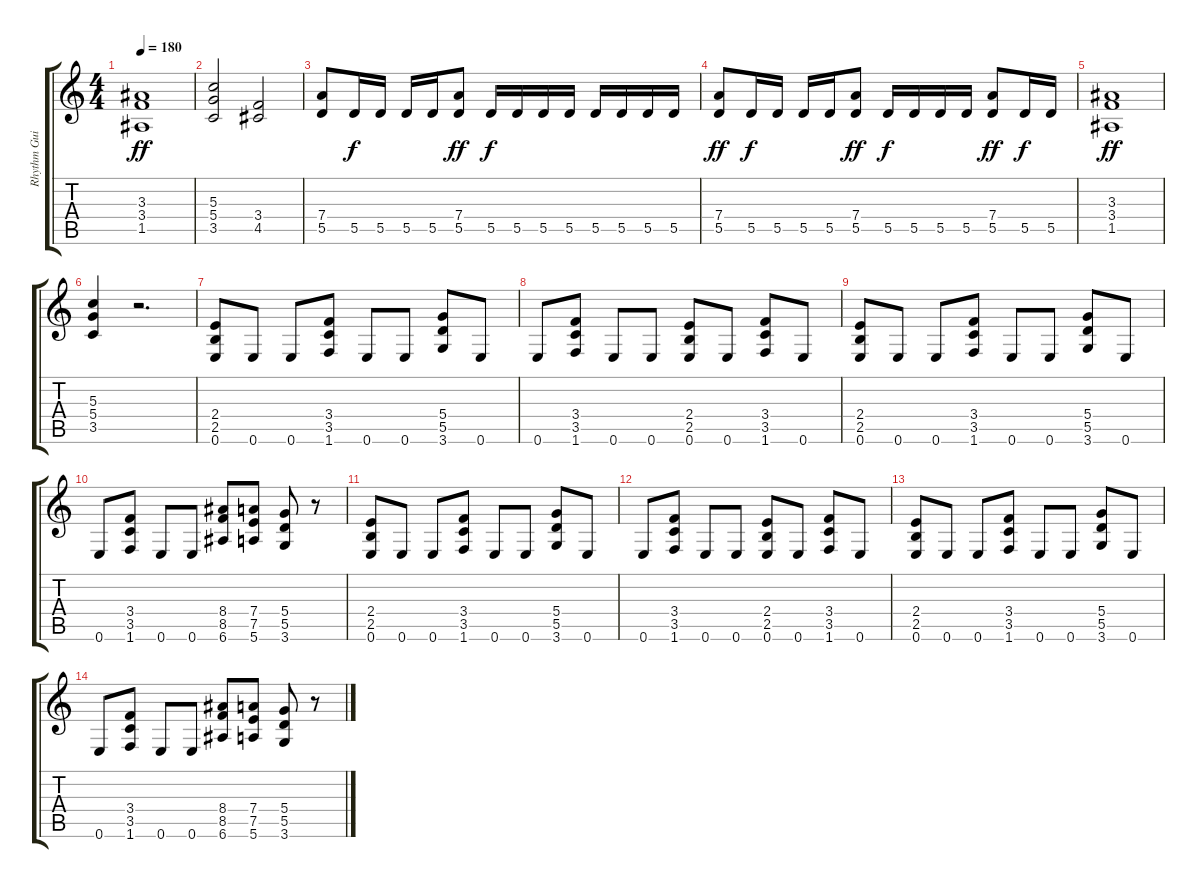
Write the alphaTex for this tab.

\track ("Rhythm Guitar" "Rhythm Gui") {instrument distortionguitar}
\staff {score tabs}
\tuning (E4 B3 G3 D3 A2 E2) {hide}
\ts (4 4)
\tempo 180
\clef g2
\ks c
(3.3 3.4 1.5).1{dy ff} |
(5.3 5.4 3.5).2 (3.4 4.5).2 |
(7.4 5.5).8 5.5.16{dy f} 5.5.16 5.5.16 5.5.16 (7.4 5.5).8{dy ff} 5.5.16{dy f} 5.5.16 5.5.16 5.5.16 5.5.16 5.5.16 5.5.16 5.5.16 |
(7.4 5.5).8{dy ff} 5.5.16{dy f} 5.5.16 5.5.16 5.5.16 (7.4 5.5).8{dy ff} 5.5.16{dy f} 5.5.16 5.5.16 5.5.16 (7.4 5.5).8{dy ff} 5.5.16{dy f} 5.5.16 |
(3.3 3.4 1.5).1{dy ff} |
(5.3 5.4 3.5).4 r.2{d} |
(2.4 2.5 0.6).8 0.6.8 0.6.8 (3.4 3.5 1.6).8 0.6.8 0.6.8 (5.4 5.5 3.6).8 0.6.8 |
0.6.8 (3.4 3.5 1.6).8 0.6.8 0.6.8 (2.4 2.5 0.6).8 0.6.8 (3.4 3.5 1.6).8 0.6.8 |
(2.4 2.5 0.6).8 0.6.8 0.6.8 (3.4 3.5 1.6).8 0.6.8 0.6.8 (5.4 5.5 3.6).8 0.6.8 |
0.6.8 (3.4 3.5 1.6).8 0.6.8 0.6.8 (8.4 8.5 6.6).8 (7.4 7.5 5.6).8 (5.4 5.5 3.6).8 r.8 |
(2.4 2.5 0.6).8 0.6.8 0.6.8 (3.4 3.5 1.6).8 0.6.8 0.6.8 (5.4 5.5 3.6).8 0.6.8 |
0.6.8 (3.4 3.5 1.6).8 0.6.8 0.6.8 (2.4 2.5 0.6).8 0.6.8 (3.4 3.5 1.6).8 0.6.8 |
(2.4 2.5 0.6).8 0.6.8 0.6.8 (3.4 3.5 1.6).8 0.6.8 0.6.8 (5.4 5.5 3.6).8 0.6.8 |
0.6.8 (3.4 3.5 1.6).8 0.6.8 0.6.8 (8.4 8.5 6.6).8 (7.4 7.5 5.6).8 (5.4 5.5 3.6).8 r.8
